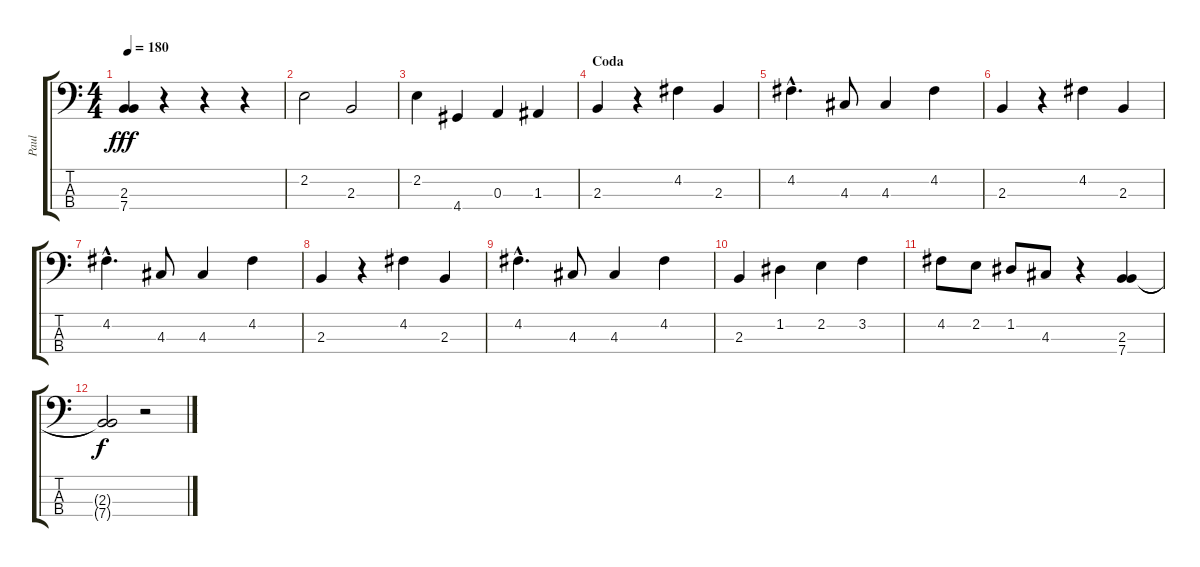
\track ("Paul" "Paul") {instrument electricbasspick}
\staff {score tabs}
\tuning (G2 D2 A1 E1) {hide}
\ts (4 4)
\tempo 180
\clef f4
\ks c
(2.3 7.4).4{dy fff} r.4 r.4 r.4 |
2.2.2 2.3.2 |
2.2.4 4.4.4 0.3.4 1.3.4 |
\section ("" "Coda")
2.3.4 r.4 4.2.4 2.3.4 |
4.2{hac}.4{d} 4.3.8 4.3.4 4.2.4 |
2.3.4 r.4 4.2.4 2.3.4 |
4.2{hac}.4{d} 4.3.8 4.3.4 4.2.4 |
2.3.4 r.4 4.2.4 2.3.4 |
4.2{hac}.4{d} 4.3.8 4.3.4 4.2.4 |
2.3.4 1.2.4 2.2.4 3.2.4 |
4.2.8 2.2.8 1.2.8 4.3.8 r.4 (2.3 7.4).4 |
(2.3{t} 7.4{t}).2{dy f} r.2
